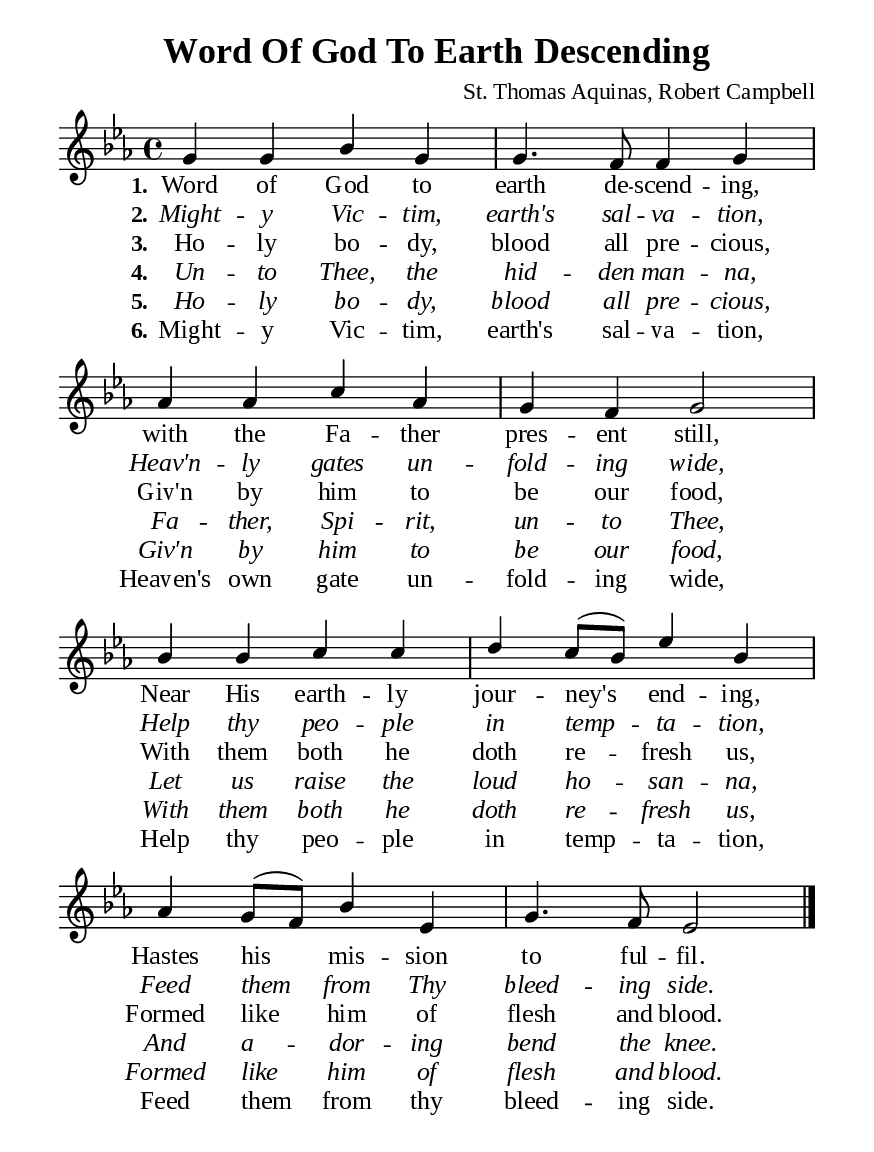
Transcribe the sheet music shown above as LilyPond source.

\version "2.18.2"

\header {
  title = "Word Of God To Earth Descending"
  composer = "St. Thomas Aquinas, Robert Campbell"
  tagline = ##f
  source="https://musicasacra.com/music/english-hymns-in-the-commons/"
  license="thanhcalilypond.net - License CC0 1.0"
}

global= {
  \key ees \major
  \time 4/4
  \override Score.BarNumber.break-visibility = ##(#f #f #f)
  \override Lyrics.LyricSpace.minimum-distance = #3.0
}

\paper {
  #(set-paper-size "a5")
  top-margin = 10\mm
  bottom-margin = 5\mm
  left-margin = 10\mm
  right-margin = 10\mm
  indent = #0
  #(define fonts
	 (make-pango-font-tree "Liberation Serif"
	 		       "Liberation Serif"
			       "Liberation Serif"
			       (/ 20 20)))
  system-system-spacing = #'((basic-distance . 2) (padding . 2))
}

printItalic = \with {
  \override LyricText.font-shape = #'italic
}

% Soprano verse music
musicVerseSoprano = \relative c' {
  %{ 01 %} g'4 g bes g |
  %{ 02 %} g4. f8 f4 g |
  %{ 03 %} aes aes c aes |
  %{ 04 %} g f g2 |
  %{ 05 %} bes4 bes c c |
  %{ 06 %} d c8 (bes) ees4 bes |
  %{ 07 %} aes g8 (f) bes4 ees, |
  %{ 08 %} g4. f8 ees2 \bar "|."
}

% Verse lyrics
verseOne = \lyricmode {
  \set stanza = #"1."
  Word of God to earth de -- scend -- ing, with the Fa -- ther pres -- ent still,
  Near His earth -- ly jour -- ney's end -- ing, Hastes his mis -- sion to ful -- fil.
}

verseTwo = \lyricmode {
  \set stanza = #"2."
  Might -- y Vic -- tim, earth's sal -- va -- tion, Heav'n -- ly gates un -- fold -- ing wide,
  Help thy peo -- ple in temp -- ta -- tion, Feed them from Thy bleed -- ing side.
}

verseThree = \lyricmode {
  \set stanza = #"3."
  Ho -- ly bo -- dy, blood all pre -- cious, Giv'n  by him to be our food,
  With them both he doth re -- fresh us, Formed like him of flesh and blood.
}

verseFour = \lyricmode {
  \set stanza = #"4."
  Un -- to Thee, the hid -- den man -- na, Fa -- ther, Spi -- rit, un -- to Thee,
  Let us raise the loud ho -- san -- na, And a -- dor -- ing bend the knee.
}

verseFive = \lyricmode {
  \set stanza = #"5."
  Ho -- ly bo -- dy, blood all pre -- cious, Giv'n by him to be our food,
  With them both he doth re -- fresh us,
  Formed like him of flesh and blood.
}

verseSix = \lyricmode {
  \set stanza = #"6."
  Might -- y Vic -- tim, earth's sal -- va -- tion,
  Heaven's own gate un -- fold -- ing wide,
  Help thy peo -- ple in temp -- ta -- tion,
  Feed them from thy bleed -- ing side.
}

% Layout
\score {
    \new ChoirStaff <<
      \new Staff <<
        \clef "treble"
        \new Voice = "sopranos" { \global \stemUp \slurUp \musicVerseSoprano }
      >>
      \new Lyrics \lyricsto sopranos \verseOne
      \new Lyrics \printItalic \lyricsto sopranos \verseTwo
      \new Lyrics \lyricsto sopranos \verseThree
      \new Lyrics \printItalic \lyricsto sopranos \verseFour
      \new Lyrics \printItalic \lyricsto sopranos \verseFive
      \new Lyrics \lyricsto sopranos \verseSix
    >>
}
